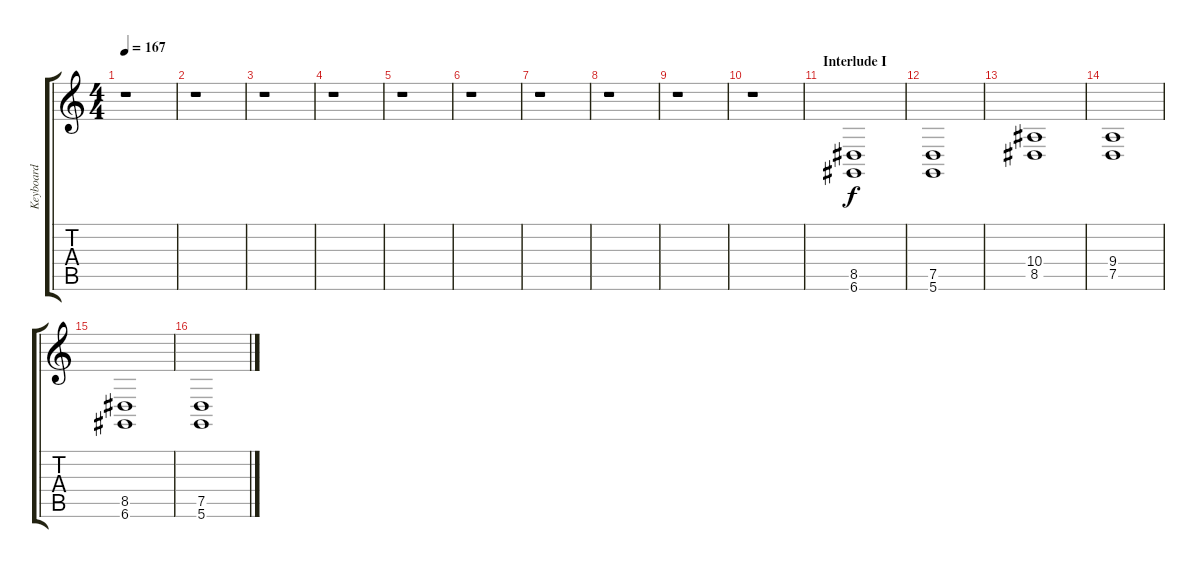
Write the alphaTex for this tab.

\track ("Keyboard" "Keyboard") {instrument choiraahs}
\staff {score tabs}
\tuning (D4 A3 F3 C3 G2 D2) {hide}
\ts (4 4)
\tempo 167
\clef g2
\ks c
r.1{dy f} |
r.1 |
r.1 |
r.1 |
r.1 |
r.1 |
r.1 |
r.1 |
r.1 |
r.1 |
\section ("" "Interlude I")
(8.5 6.6).1{volume 10} |
(7.5 5.6).1 |
(10.4 8.5).1 |
(9.4 7.5).1 |
(8.5 6.6).1 |
(7.5 5.6).1
